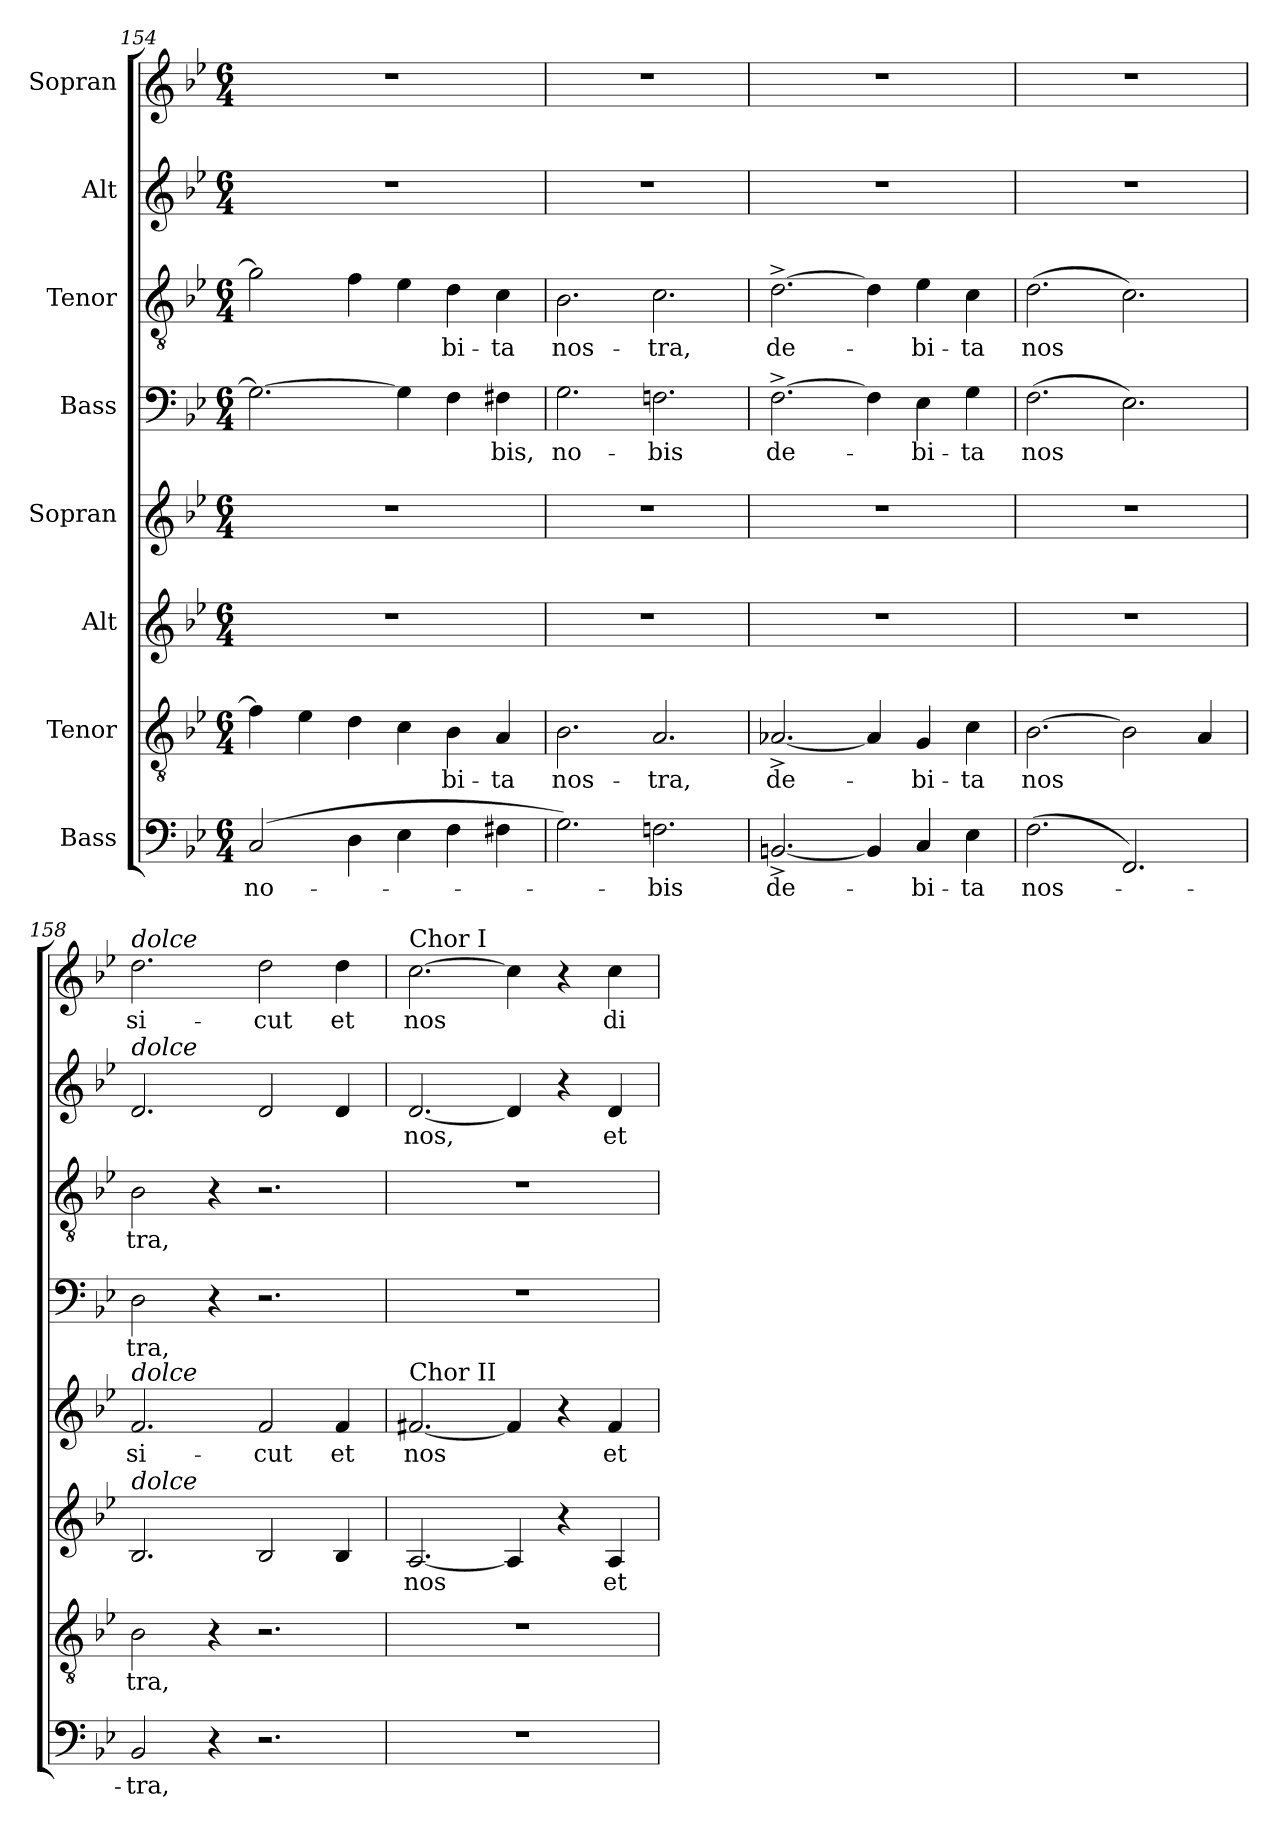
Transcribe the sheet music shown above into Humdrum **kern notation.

**kern	**text	**kern	**text	**kern	**text	**kern	**text	**kern	**text	**kern	**text	**kern	**text	**kern	**text
*part8	*part8	*part7	*part7	*part6	*part6	*part5	*part5	*part4	*part4	*part3	*part3	*part2	*part2	*part1	*part1
*staff8	*staff8	*staff7	*staff7	*staff6	*staff6	*staff5	*staff5	*staff4	*staff4	*staff3	*staff3	*staff2	*staff2	*staff1	*staff1
*I"Bass	*	*I"Tenor	*	*I"Alt	*	*I"Sopran	*	*I"Bass	*	*I"Tenor	*	*I"Alt	*	*I"Sopran	*
*clefF4	*	*clefGv2	*	*clefG2	*	*clefG2	*	*clefF4	*	*clefGv2	*	*clefG2	*	*clefG2	*
*k[b-e-]	*	*k[b-e-]	*	*k[b-e-]	*	*k[b-e-]	*	*k[b-e-]	*	*k[b-e-]	*	*k[b-e-]	*	*k[b-e-]	*
*M6/4	*	*M6/4	*	*M6/4	*	*M6/4	*	*M6/4	*	*M6/4	*	*M6/4	*	*M6/4	*
=154	=154	=154	=154	=154	=154	=154	=154	=154	=154	=154	=154	=154	=154	=154	=154
!	!LO:LY:b	!	!	!	!	!	!	!	!	!	!	!	!	!	!
(2C/	no-	4f\]	.	1.r	.	1.r	.	2.G\_	.	2g\]	.	1.r	.	1.r	.
.	.	4e-\	.	.	.	.	.	.	.	.	.	.	.	.	.
4D\	.	4d\	.	.	.	.	.	.	.	4f\	.	.	.	.	.
4E-\	.	4c\	.	.	.	.	.	4G\]	.	4e-\	.	.	.	.	.
!	!	!	!LO:LY:b	!	!	!	!	!	!	!	!LO:LY:b	!	!	!	!
4F\	.	4B-\	-bi-	.	.	.	.	4F\	.	4d\	-bi-	.	.	.	.
!	!	!	!LO:LY:b	!	!	!	!	!	!LO:LY:b	!	!LO:LY:b	!	!	!	!
4F#X\	.	4A/	-ta	.	.	.	.	4F#X\	-bis,	4c\	-ta	.	.	.	.
=155	=155	=155	=155	=155	=155	=155	=155	=155	=155	=155	=155	=155	=155	=155	=155
!	!	!	!LO:LY:b	!	!	!	!	!	!LO:LY:b	!	!LO:LY:b	!	!	!	!
2.G\)	.	2.B-\	nos-	1.r	.	1.r	.	2.G\	no-	2.B-\	nos-	1.r	.	1.r	.
!	!LO:LY:b	!	!LO:LY:b	!	!	!	!	!	!LO:LY:b	!	!LO:LY:b	!	!	!	!
2.Fn\	-bis	2.A/	-tra,	.	.	.	.	2.Fn\	-bis	2.c\	-tra,	.	.	.	.
=156	=156	=156	=156	=156	=156	=156	=156	=156	=156	=156	=156	=156	=156	=156	=156
!	!LO:LY:b	!	!LO:LY:b	!	!	!	!	!	!LO:LY:b	!	!LO:LY:b	!	!	!	!
[2.BBn^/	de-	[2.A-X^/	de-	1.r	.	1.r	.	[2.F^\	de-	[2.d^\	de-	1.r	.	1.r	.
4BB/]	.	4A-/]	.	.	.	.	.	4F\]	.	4d\]	.	.	.	.	.
!	!LO:LY:b	!	!LO:LY:b	!	!	!	!	!	!LO:LY:b	!	!LO:LY:b	!	!	!	!
4C/	-bi-	4G/	-bi-	.	.	.	.	4E-\	-bi-	4e-\	-bi-	.	.	.	.
!	!LO:LY:b	!	!LO:LY:b	!	!	!	!	!	!LO:LY:b	!	!LO:LY:b	!	!	!	!
4E-\	-ta	4c\	-ta	.	.	.	.	4G\	-ta	4c\	-ta	.	.	.	.
=157	=157	=157	=157	=157	=157	=157	=157	=157	=157	=157	=157	=157	=157	=157	=157
!	!LO:LY:b	!	!LO:LY:b	!	!	!	!	!	!LO:LY:b	!	!LO:LY:b	!	!	!	!
(2.F\	nos-	[2.B-\	nos-	1.r	.	1.r	.	(2.F\	nos	(2.d\	nos	1.r	.	1.r	.
!	!	!	!	!	!	!	!	!	!	!	!LO:LY:b	!	!	!	!
2.FF/)	.	2B-\]	.	.	.	.	.	2.E-\)	.	2.c\)	-	.	.	.	.
!	!	!	!LO:LY:b	!	!	!	!	!	!	!	!	!	!	!	!
.	.	4A/	--	.	.	.	.	.	.	.	.	.	.	.	.
=158	=158	=158	=158	=158	=158	=158	=158	=158	=158	=158	=158	=158	=158	=158	=158
!	!	!	!	!	!	!	!	!	!	!	!	!	!	!LO:TX:a:i:t=dolce	!
!	!	!	!	!	!	!	!	!	!	!	!	!LO:TX:a:i:t=dolce	!	!	!
!	!	!	!	!	!	!LO:TX:a:i:t=dolce	!	!	!	!	!	!	!	!	!
!	!	!	!	!LO:TX:a:i:t=dolce	!	!	!	!	!	!	!	!	!	!	!
!	!LO:LY:b	!	!LO:LY:b	!	!	!	!LO:LY:b	!	!LO:LY:b	!	!LO:LY:b	!	!	!	!LO:LY:b
2BB-/	-tra,	2B-\	-tra,	2.B-/	.	2.f/	si-	2D\	-tra,	2B-\	-tra,	2.d/	.	2.dd\	si-
4r	.	4r	.	.	.	.	.	4r	.	4r	.	.	.	.	.
!	!	!	!	!	!	!	!LO:LY:b	!	!	!	!	!	!	!	!LO:LY:b
2.r	.	2.r	.	2B-/	.	2f/	-cut	2.r	.	2.r	.	2d/	.	2dd\	-cut
!	!	!	!	!	!	!	!LO:LY:b	!	!	!	!	!	!	!	!LO:LY:b
.	.	.	.	4B-/	.	4f/	et	.	.	.	.	4d/	.	4dd\	et
!!LO:PB:g=z
=159	=159	=159	=159	=159	=159	=159	=159	=159	=159	=159	=159	=159	=159	=159	=159
!	!	!	!	!	!	!	!	!	!	!	!	!	!	!LO:TX:a:t=Chor I	!
!	!	!	!	!	!	!LO:TX:a:t=Chor II	!	!	!	!	!	!	!	!	!
!	!	!	!	!	!LO:LY:b	!	!LO:LY:b	!	!	!	!	!	!LO:LY:b	!	!LO:LY:b
1.r	.	1.r	.	[2.A/	nos	[2.f#X/	nos	1.r	.	1.r	.	[2.d/	nos,	[2.cc\	nos
.	.	.	.	4A/]	.	4f#/]	.	.	.	.	.	4d/]	.	4cc\]	.
.	.	.	.	4r	.	4r	.	.	.	.	.	4r	.	4r	.
!	!	!	!	!	!LO:LY:b	!	!LO:LY:b	!	!	!	!	!	!LO:LY:b	!	!LO:LY:b
.	.	.	.	4A/	et	4f#/	et	.	.	.	.	4d/	et	4cc\	di-
=	=	=	=	=	=	=	=	=	=	=	=	=	=	=	=
*-	*-	*-	*-	*-	*-	*-	*-	*-	*-	*-	*-	*-	*-	*-	*-
